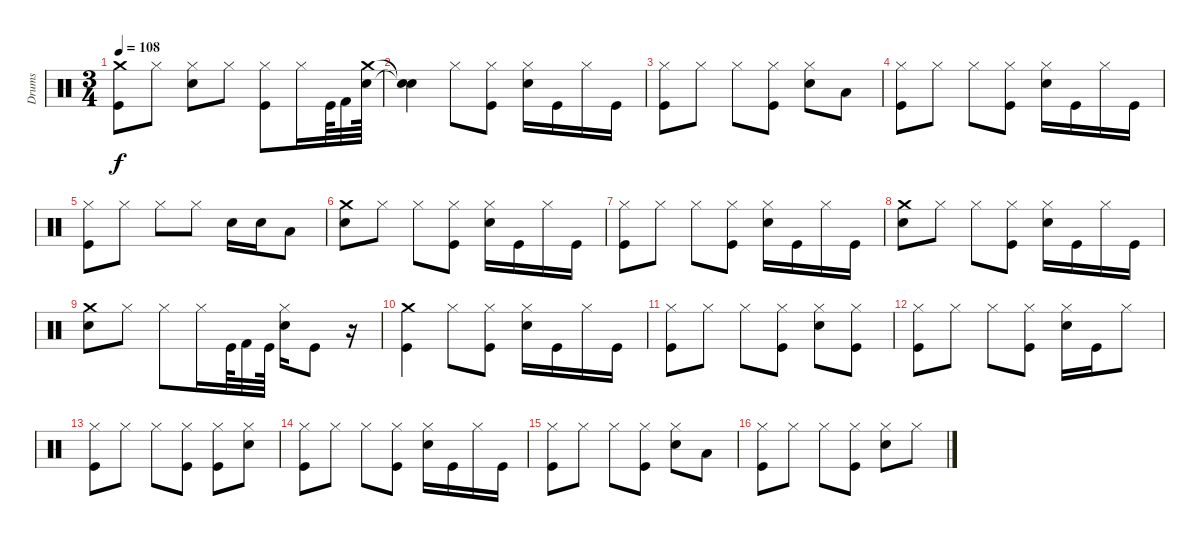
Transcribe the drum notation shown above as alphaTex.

\track ("Drums" "Drums") {instrument percussion}
\staff {score}
\articulation defaults
\ts (3 4)
\tempo 108
\clef neutral
\ks c
("Crash medium (hit)" "Kick (hit)").8{dy f} "Hi-Hat (closed)".8 ("Snare (hit) 2" "Hi-Hat (closed)").8 "Hi-Hat (closed)".8 ("Kick (hit)" "Hi-Hat (closed)").8 "Hi-Hat (closed)".16 "Kick (hit)".64 "Kick (hit) 2".32 ("Snare (hit) 2" "Crash medium (hit)").64 |
("Snare (hit)"{t} "Snare (hit)"{t}).4 "Hi-Hat (closed)".8 ("Kick (hit)" "Hi-Hat (closed)").8 ("Hi-Hat (closed)" "Snare (hit) 2").16 "Kick (hit)".16 "Hi-Hat (closed)".16 "Kick (hit)".16 |
("Hi-Hat (closed)" "Kick (hit)").8 "Hi-Hat (closed)".8 "Hi-Hat (closed)".8 ("Kick (hit)" "Hi-Hat (closed)").8 ("Snare (hit) 2" "Hi-Hat (closed)").8 "Low Tom (hit)".8 |
("Hi-Hat (closed)" "Kick (hit)").8 "Hi-Hat (closed)".8 "Hi-Hat (closed)".8 ("Kick (hit)" "Hi-Hat (closed)").8 ("Hi-Hat (closed)" "Snare (hit) 2").16 "Kick (hit)".16 "Hi-Hat (closed)".16 "Kick (hit)".16 |
("Hi-Hat (closed)" "Kick (hit)").8 "Hi-Hat (closed)".8 "Hi-Hat (closed)".8 "Hi-Hat (closed)".8 "Snare (hit) 2".16 "Snare (hit) 2".16 "Low Tom (hit)".8 |
("Snare (hit) 2" "Crash medium (hit)").8 "Hi-Hat (closed)".8 "Hi-Hat (closed)".8 ("Kick (hit)" "Hi-Hat (closed)").8 ("Snare (hit) 2" "Hi-Hat (closed)").16 "Kick (hit)".16 "Hi-Hat (closed)".16 "Kick (hit)".16 |
("Hi-Hat (closed)" "Kick (hit)").8 "Hi-Hat (closed)".8 "Hi-Hat (closed)".8 ("Kick (hit)" "Hi-Hat (closed)").8 ("Hi-Hat (closed)" "Snare (hit) 2").16 "Kick (hit)".16 "Hi-Hat (closed)".16 "Kick (hit)".16 |
("Snare (hit) 2" "Crash medium (hit)").8 "Hi-Hat (closed)".8 "Hi-Hat (closed)".8 ("Kick (hit)" "Hi-Hat (closed)").8 ("Snare (hit) 2" "Hi-Hat (closed)").16 "Kick (hit)".16 "Hi-Hat (closed)".16 "Kick (hit)".16 |
("Crash medium (hit)" "Snare (hit) 2").8 "Hi-Hat (closed)".8 "Hi-Hat (closed)".8 "Hi-Hat (closed)".16 "Kick (hit)".64 "Kick (hit) 2".32 "Kick (hit)".64 ("Snare (hit) 2" "Hi-Hat (closed)").16 "Kick (hit)".8 r.16 |
("Kick (hit)" "Crash medium (hit)").4 "Hi-Hat (closed)".8 ("Kick (hit)" "Hi-Hat (closed)").8 ("Hi-Hat (closed)" "Snare (hit) 2").16 "Kick (hit)".16 "Hi-Hat (closed)".16 "Kick (hit)".16 |
("Kick (hit)" "Hi-Hat (closed)").8 "Hi-Hat (closed)".8 "Hi-Hat (closed)".8 ("Hi-Hat (closed)" "Kick (hit)").8 ("Snare (hit) 2" "Hi-Hat (closed)").8 ("Hi-Hat (closed)" "Kick (hit)").8 |
("Hi-Hat (closed)" "Kick (hit)").8 "Hi-Hat (closed)".8 "Hi-Hat (closed)".8 ("Hi-Hat (closed)" "Kick (hit)").8 ("Snare (hit) 2" "Hi-Hat (closed)").16 "Kick (hit)".16 "Hi-Hat (closed)".8 |
("Hi-Hat (closed)" "Kick (hit)").8 "Hi-Hat (closed)".8 "Hi-Hat (closed)".8 ("Kick (hit)" "Hi-Hat (closed)").8 ("Hi-Hat (closed)" "Kick (hit)").8 ("Snare (hit) 2" "Hi-Hat (closed)").8 |
("Kick (hit)" "Hi-Hat (closed)").8 "Hi-Hat (closed)".8 "Hi-Hat (closed)".8 ("Kick (hit)" "Hi-Hat (closed)").8 ("Snare (hit) 2" "Hi-Hat (closed)").16 "Kick (hit)".16 "Hi-Hat (closed)".16 "Kick (hit)".16 |
("Hi-Hat (closed)" "Kick (hit)").8 "Hi-Hat (closed)".8 "Hi-Hat (closed)".8 ("Hi-Hat (closed)" "Kick (hit)").8 ("Snare (hit) 2" "Hi-Hat (closed)").8 "Low Tom (hit)".8 |
("Hi-Hat (closed)" "Kick (hit)").8 "Hi-Hat (closed)".8 "Hi-Hat (closed)".8 ("Kick (hit)" "Hi-Hat (closed)").8 ("Snare (hit) 2" "Hi-Hat (closed)").8 "Hi-Hat (closed)".8
